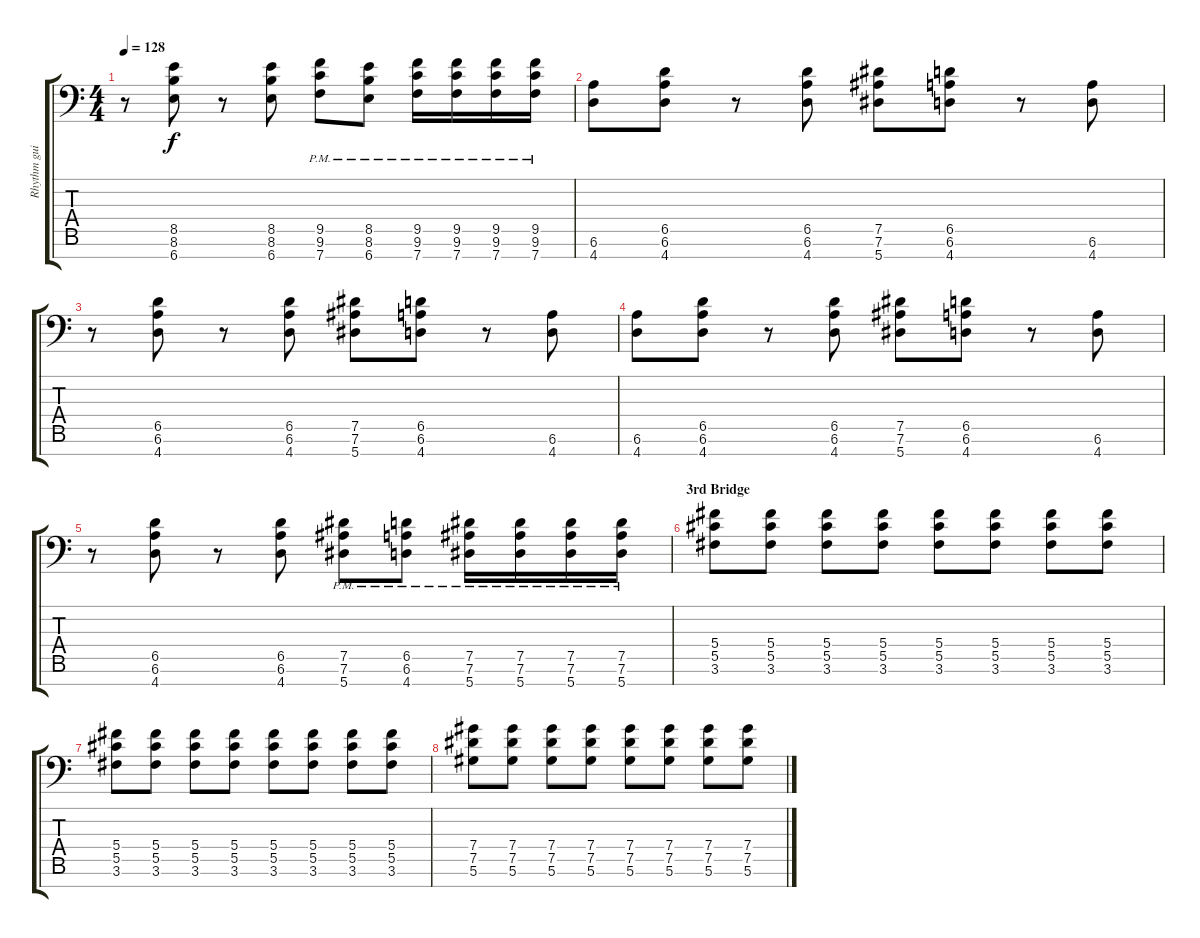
\track ("Rhythm guitar" "Rhythm gui") {instrument overdrivenguitar}
\staff {score tabs}
\tuning (Eb4 Bb3 Gb3 Db3 Ab2 Eb2 Bb1) {hide}
\ts (4 4)
\tempo 128
\clef f4
\ks c
r.8{dy f} (8.5 8.6 6.7).8 r.8 (8.5 8.6 6.7).8 (9.5{pm} 9.6{pm} 7.7{pm}).8 (8.5{pm} 8.6{pm} 6.7{pm}).8 (9.5{pm} 9.6{pm} 7.7{pm}).16 (9.5{pm} 9.6{pm} 7.7{pm}).16 (9.5{pm} 9.6{pm} 7.7{pm}).16 (9.5{pm} 9.6{pm} 7.7{pm}).16 |
(6.6 4.7).8 (6.5 6.6 4.7).8 r.8 (6.5 6.6 4.7).8 (7.5 7.6 5.7).8 (6.5 6.6 4.7).8 r.8 (6.6 4.7).8 |
r.8 (6.5 6.6 4.7).8 r.8 (6.5 6.6 4.7).8 (7.5 7.6 5.7).8 (6.5 6.6 4.7).8 r.8 (6.6 4.7).8 |
(6.6 4.7).8 (6.5 6.6 4.7).8 r.8 (6.5 6.6 4.7).8 (7.5 7.6 5.7).8 (6.5 6.6 4.7).8 r.8 (6.6 4.7).8 |
r.8 (6.5 6.6 4.7).8 r.8 (6.5 6.6 4.7).8 (7.5{pm} 7.6{pm} 5.7{pm}).8 (6.5{pm} 6.6{pm} 4.7{pm}).8 (7.5{pm} 7.6{pm} 5.7{pm}).16 (7.5{pm} 7.6{pm} 5.7{pm}).16 (7.5{pm} 7.6{pm} 5.7{pm}).16 (7.5{pm} 7.6{pm} 5.7{pm}).16 |
\section ("" "3rd Bridge")
(5.4 5.5 3.6).8 (5.4 5.5 3.6).8 (5.4 5.5 3.6).8 (5.4 5.5 3.6).8 (5.4 5.5 3.6).8 (5.4 5.5 3.6).8 (5.4 5.5 3.6).8 (5.4 5.5 3.6).8 |
(5.4 5.5 3.6).8 (5.4 5.5 3.6).8 (5.4 5.5 3.6).8 (5.4 5.5 3.6).8 (5.4 5.5 3.6).8 (5.4 5.5 3.6).8 (5.4 5.5 3.6).8 (5.4 5.5 3.6).8 |
(7.4 7.5 5.6).8 (7.4 7.5 5.6).8 (7.4 7.5 5.6).8 (7.4 7.5 5.6).8 (7.4 7.5 5.6).8 (7.4 7.5 5.6).8 (7.4 7.5 5.6).8 (7.4 7.5 5.6).8
